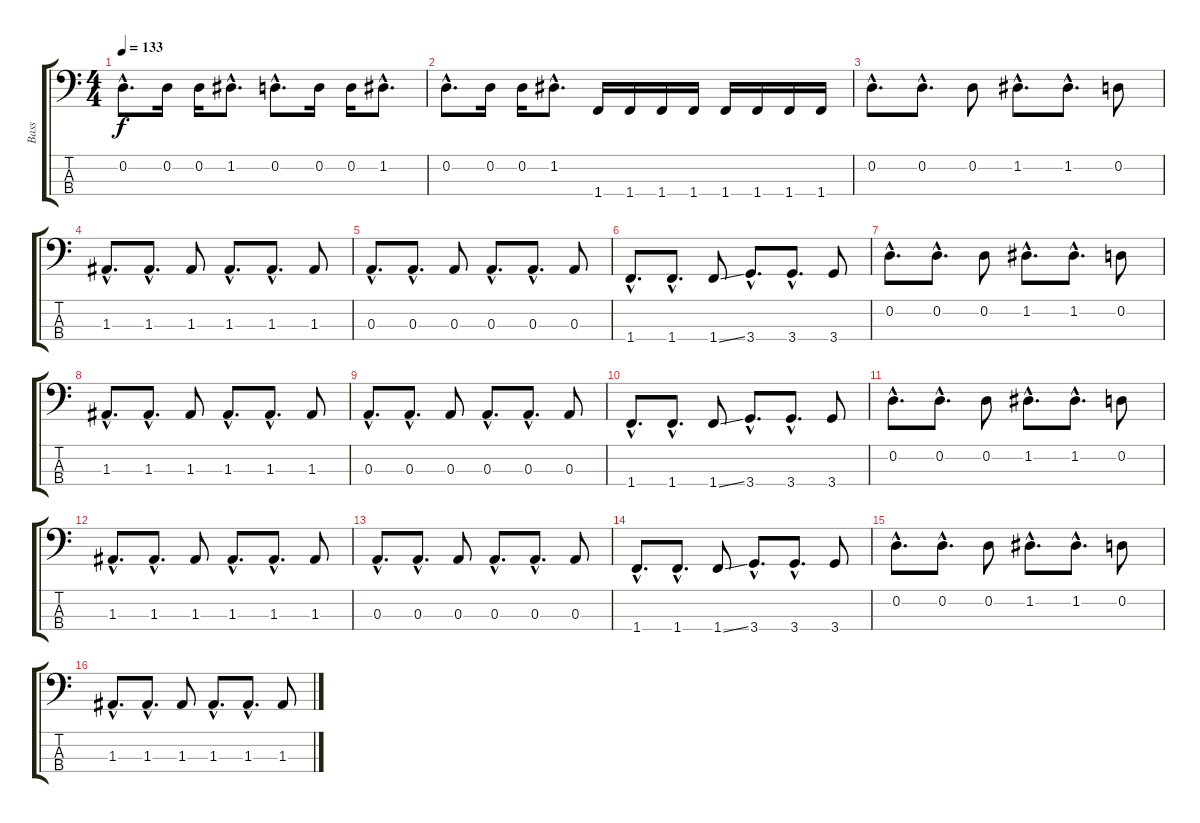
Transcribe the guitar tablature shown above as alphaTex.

\track ("Bass" "Bass") {instrument electricbasspick}
\staff {score tabs}
\tuning (G2 D2 A1 E1) {hide}
\ts (4 4)
\tempo 133
\clef f4
\ks c
0.2{hac}.8{d dy f} 0.2.16 0.2.16 1.2{hac}.8{d} 0.2{hac}.8{d} 0.2.16 0.2.16 1.2{hac}.8{d} |
0.2{hac}.8{d} 0.2.16 0.2.16 1.2{hac}.8{d} 1.4.16 1.4.16 1.4.16 1.4.16 1.4.16 1.4.16 1.4.16 1.4.16 |
0.2{hac}.8{d} 0.2{hac}.8{d} 0.2.8 1.2{hac}.8{d} 1.2{hac}.8{d} 0.2.8 |
1.3{hac}.8{d} 1.3{hac}.8{d} 1.3.8 1.3{hac}.8{d} 1.3{hac}.8{d} 1.3.8 |
0.3{hac}.8{d} 0.3{hac}.8{d} 0.3.8 0.3{hac}.8{d} 0.3{hac}.8{d} 0.3.8 |
1.4{hac}.8{d} 1.4{hac}.8{d} 1.4{ss}.8 3.4{hac}.8{d} 3.4{hac}.8{d} 3.4.8 |
0.2{hac}.8{d} 0.2{hac}.8{d} 0.2.8 1.2{hac}.8{d} 1.2{hac}.8{d} 0.2.8 |
1.3{hac}.8{d} 1.3{hac}.8{d} 1.3.8 1.3{hac}.8{d} 1.3{hac}.8{d} 1.3.8 |
0.3{hac}.8{d} 0.3{hac}.8{d} 0.3.8 0.3{hac}.8{d} 0.3{hac}.8{d} 0.3.8 |
1.4{hac}.8{d} 1.4{hac}.8{d} 1.4{ss}.8 3.4{hac}.8{d} 3.4{hac}.8{d} 3.4.8 |
0.2{hac}.8{d} 0.2{hac}.8{d} 0.2.8 1.2{hac}.8{d} 1.2{hac}.8{d} 0.2.8 |
1.3{hac}.8{d} 1.3{hac}.8{d} 1.3.8 1.3{hac}.8{d} 1.3{hac}.8{d} 1.3.8 |
0.3{hac}.8{d} 0.3{hac}.8{d} 0.3.8 0.3{hac}.8{d} 0.3{hac}.8{d} 0.3.8 |
1.4{hac}.8{d} 1.4{hac}.8{d} 1.4{ss}.8 3.4{hac}.8{d} 3.4{hac}.8{d} 3.4.8 |
0.2{hac}.8{d} 0.2{hac}.8{d} 0.2.8 1.2{hac}.8{d} 1.2{hac}.8{d} 0.2.8 |
1.3{hac}.8{d} 1.3{hac}.8{d} 1.3.8 1.3{hac}.8{d} 1.3{hac}.8{d} 1.3.8
